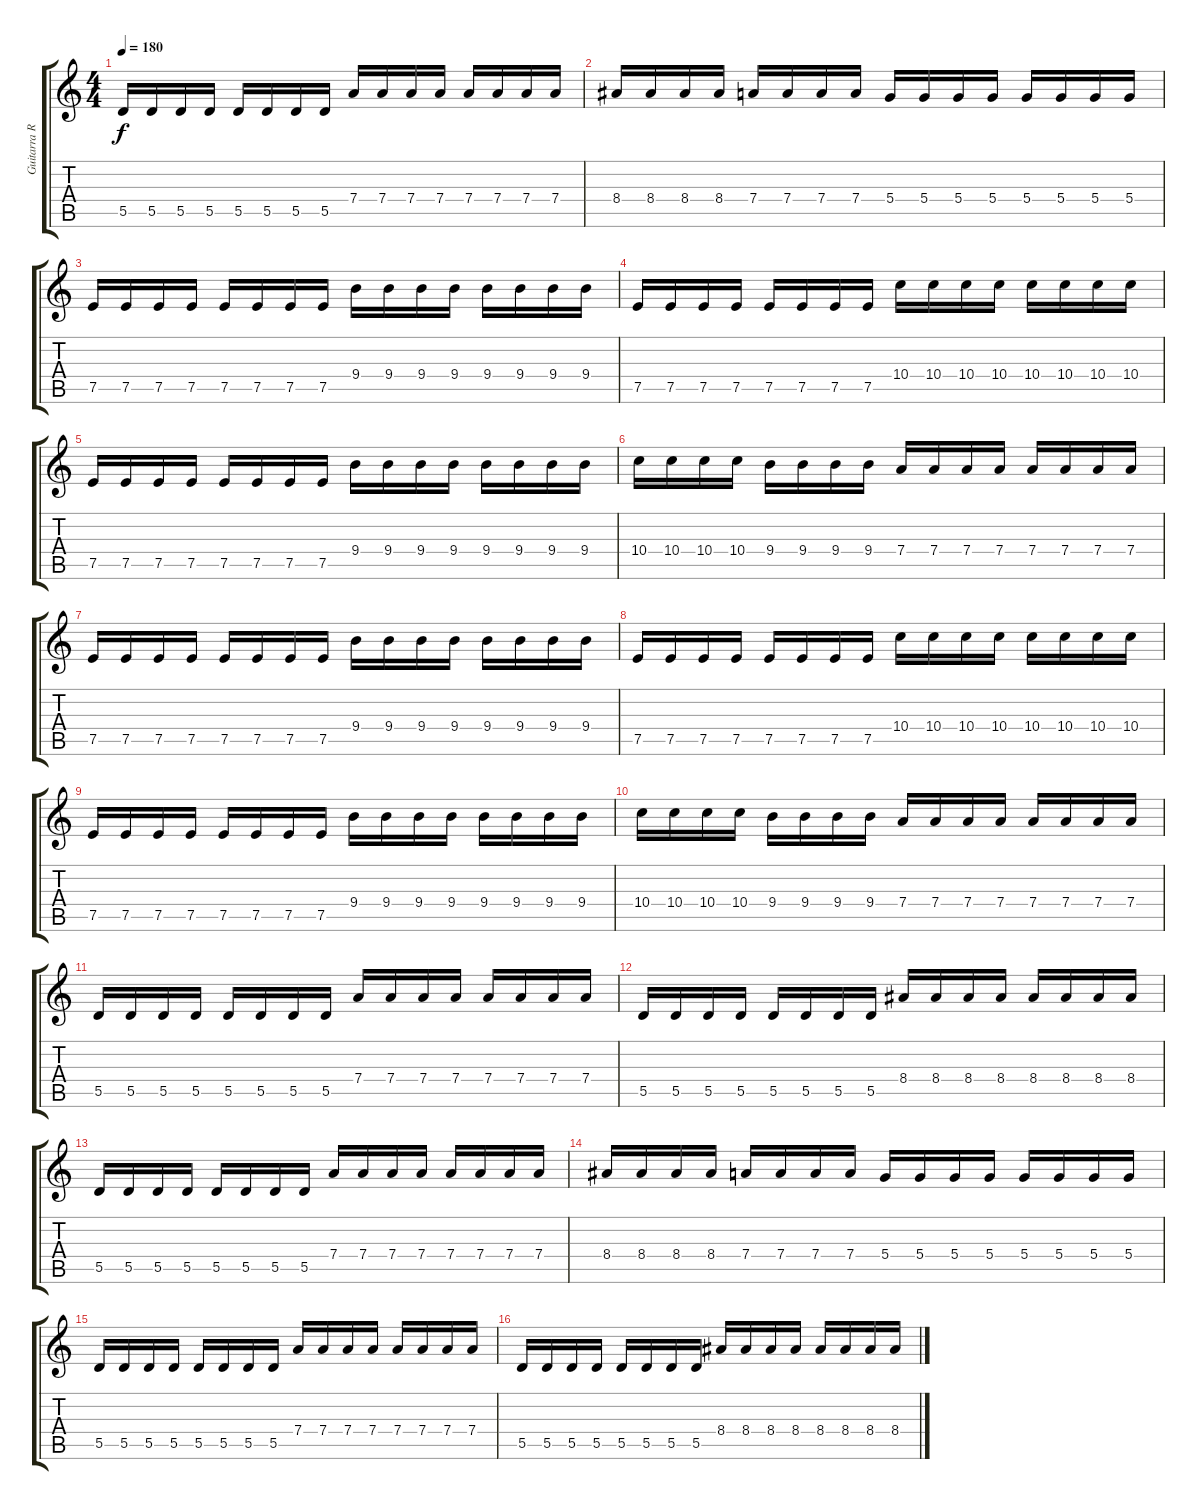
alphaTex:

\track ("Guitarra Ritmica" "Guitarra R") {instrument distortionguitar}
\staff {score tabs}
\tuning (E4 B3 G3 D3 A2 E2) {hide}
\ts (4 4)
\tempo 180
\clef g2
\ks c
5.5.16{dy f} 5.5.16 5.5.16 5.5.16 5.5.16 5.5.16 5.5.16 5.5.16 7.4.16 7.4.16 7.4.16 7.4.16 7.4.16 7.4.16 7.4.16 7.4.16 |
8.4.16 8.4.16 8.4.16 8.4.16 7.4.16 7.4.16 7.4.16 7.4.16 5.4.16 5.4.16 5.4.16 5.4.16 5.4.16 5.4.16 5.4.16 5.4.16 |
7.5.16 7.5.16 7.5.16 7.5.16 7.5.16 7.5.16 7.5.16 7.5.16 9.4.16 9.4.16 9.4.16 9.4.16 9.4.16 9.4.16 9.4.16 9.4.16 |
7.5.16 7.5.16 7.5.16 7.5.16 7.5.16 7.5.16 7.5.16 7.5.16 10.4.16 10.4.16 10.4.16 10.4.16 10.4.16 10.4.16 10.4.16 10.4.16 |
7.5.16 7.5.16 7.5.16 7.5.16 7.5.16 7.5.16 7.5.16 7.5.16 9.4.16 9.4.16 9.4.16 9.4.16 9.4.16 9.4.16 9.4.16 9.4.16 |
10.4.16 10.4.16 10.4.16 10.4.16 9.4.16 9.4.16 9.4.16 9.4.16 7.4.16 7.4.16 7.4.16 7.4.16 7.4.16 7.4.16 7.4.16 7.4.16 |
7.5.16 7.5.16 7.5.16 7.5.16 7.5.16 7.5.16 7.5.16 7.5.16 9.4.16 9.4.16 9.4.16 9.4.16 9.4.16 9.4.16 9.4.16 9.4.16 |
7.5.16 7.5.16 7.5.16 7.5.16 7.5.16 7.5.16 7.5.16 7.5.16 10.4.16 10.4.16 10.4.16 10.4.16 10.4.16 10.4.16 10.4.16 10.4.16 |
7.5.16 7.5.16 7.5.16 7.5.16 7.5.16 7.5.16 7.5.16 7.5.16 9.4.16 9.4.16 9.4.16 9.4.16 9.4.16 9.4.16 9.4.16 9.4.16 |
10.4.16 10.4.16 10.4.16 10.4.16 9.4.16 9.4.16 9.4.16 9.4.16 7.4.16 7.4.16 7.4.16 7.4.16 7.4.16 7.4.16 7.4.16 7.4.16 |
5.5.16 5.5.16 5.5.16 5.5.16 5.5.16 5.5.16 5.5.16 5.5.16 7.4.16 7.4.16 7.4.16 7.4.16 7.4.16 7.4.16 7.4.16 7.4.16 |
5.5.16 5.5.16 5.5.16 5.5.16 5.5.16 5.5.16 5.5.16 5.5.16 8.4.16 8.4.16 8.4.16 8.4.16 8.4.16 8.4.16 8.4.16 8.4.16 |
5.5.16 5.5.16 5.5.16 5.5.16 5.5.16 5.5.16 5.5.16 5.5.16 7.4.16 7.4.16 7.4.16 7.4.16 7.4.16 7.4.16 7.4.16 7.4.16 |
8.4.16 8.4.16 8.4.16 8.4.16 7.4.16 7.4.16 7.4.16 7.4.16 5.4.16 5.4.16 5.4.16 5.4.16 5.4.16 5.4.16 5.4.16 5.4.16 |
5.5.16 5.5.16 5.5.16 5.5.16 5.5.16 5.5.16 5.5.16 5.5.16 7.4.16 7.4.16 7.4.16 7.4.16 7.4.16 7.4.16 7.4.16 7.4.16 |
5.5.16 5.5.16 5.5.16 5.5.16 5.5.16 5.5.16 5.5.16 5.5.16 8.4.16 8.4.16 8.4.16 8.4.16 8.4.16 8.4.16 8.4.16 8.4.16
